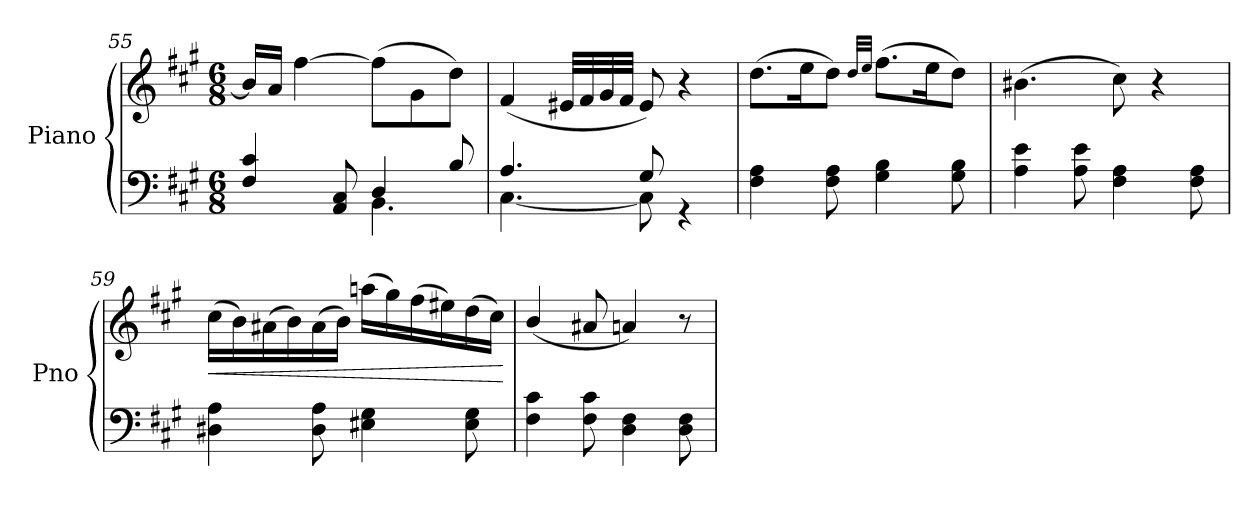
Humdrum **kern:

**kern	**kern	**dynam
*part1	*part1	*part1
*staff2	*staff1	*staff1/2
*I"Piano	*	*
*I'Pno	*	*
*clefF4	*clefG2	*
*k[f#c#g#]	*k[f#c#g#]	*
*M6/8	*M6/8	*
=55	=55	=55
*^	*	*
4F#/ 4c#/	4.ryy	16b/LL]	.
.	.	16a/JJ	.
.	.	[4ff#\	.
8AA/ 8C#/	.	.	.
4D/	4.BB\	(>8ff#\L]	.
.	.	8g#\	.
8B/	.	8dd\J)	.
=56	=56	=56	=56
4.A/	[4.C#\	(<4f#/	.
.	.	32e#X/LLL	.
.	.	32f#/	.
.	.	32g#/	.
.	.	32f#/JJJ	.
8G#/	8C#\]	8e#/)	.
4rGG	4ryy	4r	.
*v	*v	*	*
!!LO:LB:g=z
=57	=57	=57
4F#\ 4A\	(>8.dd\L	.
.	16ee\K	.
8F#\ 8A\	8dd\J)	.
.	32qdd/LLL	.
.	32qee/JJJ	.
4G#\ 4B\	(>8.ff#\L	.
.	16ee\K	.
8G#\ 8B\	8dd\J)	.
=58	=58	=58
4A\ 4e\	(>4.b#X\	.
8A\ 8e\	.	.
4F#\ 4A\	8cc#\)	.
.	4r	.
8F#\ 8A\	.	.
=59	=59	=59
!	!	!LO:HP:b
4D#X\ 4A\	(>16cc#\LL	<
.	16b\)	.
.	(>16a#X\	.
.	16b\)	.
8D#\ 8A\	(>16a#\	.
.	16b\JJ)	.
4E#X\ 4G#\	(>16aan\LL	.
.	16gg#\)	.
.	(>16ff#\	.
.	16ee#X\)	.
8E#\ 8G#\	(>16dd\	.
.	16cc#\JJ)	.
.	.	[
=60	=60	=60
4F#\ 4c#\	(<4b/	.
8F#\ 8c#\	8a#X/	.
4D\ 4F#\	4an/)	.
8D\ 8F#\	8r	.
=	=	=
*-	*-	*-
